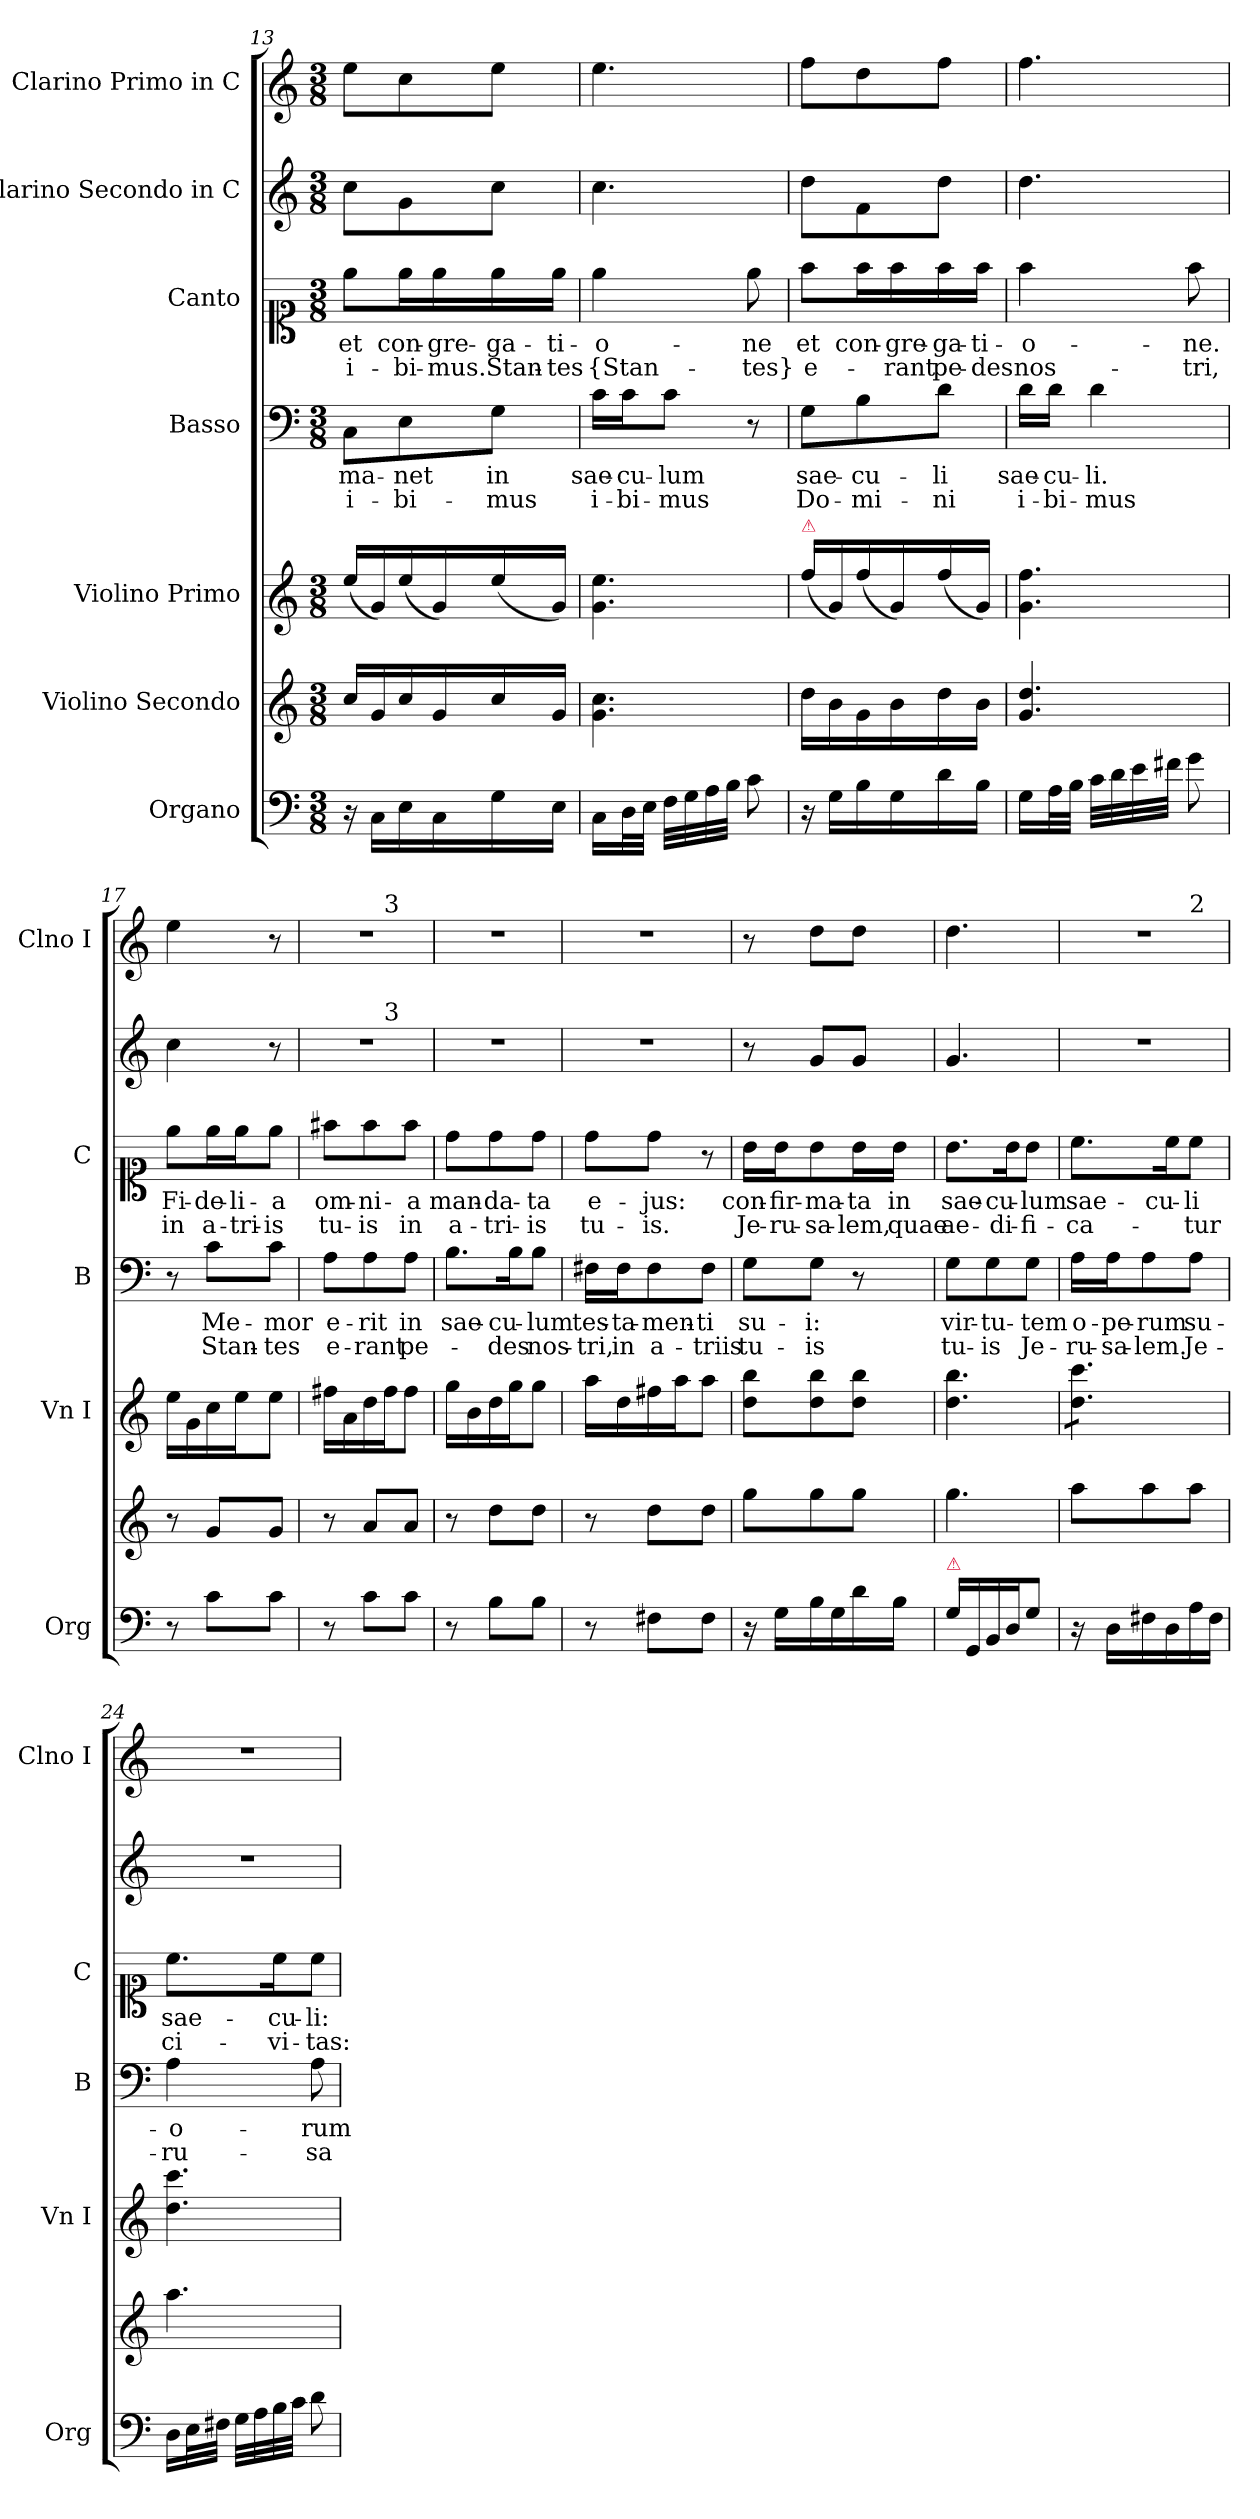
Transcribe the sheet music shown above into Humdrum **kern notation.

**kern	**kern	**kern	**kern	**text	**text	**kern	**text	**text	**kern	**kern
*part7	*part6	*part5	*part4	*part4	*part4	*part3	*part3	*part3	*part2	*part1
*staff7	*staff6	*staff5	*staff4	*staff4	*staff4	*staff3	*staff3	*staff3	*staff2	*staff1
*I"Organo	*I"Violino Secondo	*I"Violino Primo	*I"Basso	*	*	*I"Canto	*	*	*I"Clarino Secondo in C	*I"Clarino Primo in C
*I'Org	*	*I'Vn I	*I'B	*	*	*I'C	*	*	*	*I'Clno I
*clefF4	*clefG2	*clefG2	*clefF4	*	*	*clefC1	*	*	*clefG2	*clefG2
*k[]	*k[]	*k[]	*k[]	*	*	*k[]	*	*	*k[]	*k[]
*M3/8	*M3/8	*M3/8	*M3/8	*	*	*M3/8	*	*	*M3/8	*M3/8
=13	=13	=13	=13	=13	=13	=13	=13	=13	=13	=13
16r	16cc\LL	(>16ee\LL	8C\L	ma-	i-	8ee\L	et	i-	8cc\L	8ee\L
16C/LL	16g/	16g/)	.	.	.	.	.	.	.	.
16E\	16cc\	(>16ee\	8E\	-net	-bi-	16ee\L	con-	-bi-	8g/	8cc\
16C/	16g/	16g/)	.	.	.	16ee\	-gre-	-mus.	.	.
16G\	16cc\	(>16ee\	8G\J	in	-mus	16ee\	-ga-	Stan-	8cc\J	8ee\J
16E\JJ	16g/JJ	16g/JJ)	.	.	.	16ee\JJ	-ti-	-tes	.	.
=14	=14	=14	=14	=14	=14	=14	=14	=14	=14	=14
16C/LL	4.g\ 4.cc\	4.g\ 4.ee\	16c\LL	sae-	i-	4ee\	-o-	{Stan-	4.cc\	4.ee\
32D\L	.	.	16c\J	-cu-	-bi-	.	.	.	.	.
32E\JJJ	.	.	.	.	.	.	.	.	.	.
32F\LLL	.	.	8c\J	-lum	-mus	.	.	.	.	.
32G\	.	.	.	.	.	.	.	.	.	.
32A\	.	.	.	.	.	.	.	.	.	.
32B\JJJ	.	.	.	.	.	.	.	.	.	.
8c\	.	.	8r	.	.	8ee\	-ne	-tes}	.	.
=15	=15	=15	=15	=15	=15	=15	=15	=15	=15	=15
!	!	!LO:TX:a:color=crimson:t=⚠	!	!	!	!	!	!	!	!
16r	16dd\LL	(>16ff\LL	8G\L	sae-	Do-	8ff\L	et	e-	8dd\L	8ff\L
16G\LL	16b\	16g/)	.	.	.	.	.	.	.	.
16B\	16g/	(>16ff\	8B\	-cu-	-mi-	16ff\L	con-	.	8f/	8dd\
16G\	16b\	16g/)	.	.	.	16ff\	-gre-	-rant	.	.
16d\	16dd\	(>16ff\	8d\J	-li	-ni	16ff\	-ga-	pe-	8dd\J	8ff\J
16B\JJ	16b\JJ	16g/JJ)	.	.	.	16ff\JJ	-ti-	-des	.	.
=16	=16	=16	=16	=16	=16	=16	=16	=16	=16	=16
16G\LL	4.g/ 4.dd/	4.g\ 4.ff\	16d\LL	sae-	i-	4ff\	-o-	nos-	4.dd\	4.ff\
32A\L	.	.	16d\JJ	-cu-	-bi-	.	.	.	.	.
32B\JJJ	.	.	.	.	.	.	.	.	.	.
32c\LLL	.	.	4d\	-li.	-mus	.	.	.	.	.
32d\	.	.	.	.	.	.	.	.	.	.
32e\	.	.	.	.	.	.	.	.	.	.
32f#X\JJJ	.	.	.	.	.	.	.	.	.	.
8g\	.	.	.	.	.	8ff\	-ne.	-tri,	.	.
=17	=17	=17	=17	=17	=17	=17	=17	=17	=17	=17
8r	8r	16ee\LL	8r	.	.	8ee\L	Fi-	in	4cc\	4ee\
.	.	16g/	.	.	.	.	.	.	.	.
8c\L	8g/L	16cc\	8c\L	Me-	Stan-	16ee\L	-de-	a-	.	.
.	.	16ee\J	.	.	.	16ee\J	-li-	-tri-	.	.
8c\J	8g/J	8ee\J	8c\J	-mor	-tes	8ee\J	-a	-is	8r	8r
=18	=18	=18	=18	=18	=18	=18	=18	=18	=18	=18
*	*	*	*	*	*	*	*	*	*^	*^
8r	8r	16ff#X\LL	8A\L	e-	e-	8ff#X\L	om-	tu-	4.r	8.ryy	4.r	8.ryy
.	.	16a/	.	.	.	.	.	.	.	.	.	.
8c\L	8a/L	16dd\	8A\	-rit	-rant	8ff#\	-ni-	-is	.	.	.	.
!	!	!	!	!	!	!	!	!	!	!	!	!LO:TX:a:t=3
!	!	!	!	!	!	!	!	!	!	!LO:TX:a:t=3	!	!
.	.	16ff#\J	.	.	.	.	.	.	.	8.ryy	.	8.ryy
8c\J	8a/J	8ff#\J	8A\J	in	pe-	8ff#\J	-a	in	.	.	.	.
*	*	*	*	*	*	*	*	*	*v	*v	*	*
*	*	*	*	*	*	*	*	*	*	*v	*v
=19	=19	=19	=19	=19	=19	=19	=19	=19	=19	=19
8r	8r	16gg\LL	8.B\L	sae-	.	8dd\L	man-	a-	4.r	4.r
.	.	16b\	.	.	.	.	.	.	.	.
8B\L	8dd\L	16dd\	.	.	.	8dd\	-da-	-tri-	.	.
.	.	16gg\J	16B\K	-cu-	-des	.	.	.	.	.
8B\J	8dd\J	8gg\J	8B\J	-lum	nos-	8dd\J	-ta	-is	.	.
=20	=20	=20	=20	=20	=20	=20	=20	=20	=20	=20
8r	8r	16aa\LL	16F#X\LL	tes-	-tri,	8dd\L	e-	tu-	4.r	4.r
.	.	16dd\	16F#\J	-ta-	in	.	.	.	.	.
8F#X\L	8dd\L	16ff#X\	8F#\	-men-	a-	8dd\J	-jus:	-is.	.	.
.	.	16aa\J	.	.	.	.	.	.	.	.
8F#\J	8dd\J	8aa\J	8F#\J	-ti	-triis	8r	.	.	.	.
=21	=21	=21	=21	=21	=21	=21	=21	=21	=21	=21
16r	8gg\L	8dd\ 8bb\L	8G\L	su-	tu-	16b\LL	con-	Je-	8r	8r
16G\LL	.	.	.	.	.	16b\J	-fir-	-ru-	.	.
16B\	8gg\	8dd\ 8bb\	8G\J	-i:	-is	8b\	-ma-	-sa-	8g/L	8dd\L
16G\	.	.	.	.	.	.	.	.	.	.
16d\	8gg\J	8dd\ 8bb\J	8r	.	.	16b\L	-ta	-lem,	8g/J	8dd\J
16B\JJ	.	.	.	.	.	16b\JJ	in	quae	.	.
=22	=22	=22	=22	=22	=22	=22	=22	=22	=22	=22
!LO:TX:a:color=crimson:t=⚠	!	!	!	!	!	!	!	!	!	!
16G\LL	4.gg\	4.dd\ 4.bb\	8G\L	vir-	tu-	8.b\L	sae-	ae-	4.g/	4.dd\
16GG/	.	.	.	.	.	.	.	.	.	.
16BB/	.	.	8G\	-tu-	-is	.	.	.	.	.
16D/J	.	.	.	.	.	16b\K	-cu-	-di-	.	.
8G/J	.	.	8G\J	-tem	Je-	8b\J	-lum	-fi-	.	.
=23	=23	=23	=23	=23	=23	=23	=23	=23	=23	=23
*	*	*	*	*	*	*	*	*	*	*^
*	*	*tremolo	*	*	*	*	*	*	*	*	*
16r	8aa\L	8dd\ 8ccc\L	16A\LL	o-	-ru-	8.cc\L	sae-	-ca-	4.r	4.r	4ryy
16D\LL	.	.	16A\J	-pe-	-sa-	.	.	.	.	.	.
16F#X\	8aa\	8dd\ 8ccc\	8A\	-rum	-lem.	.	.	.	.	.	.
16D\	.	.	.	.	.	16cc\K	-cu-	.	.	.	.
!	!	!	!	!	!	!	!	!	!	!	!LO:TX:a:t=2
16A\	8aa\J	8dd\ 8ccc\J	8A\J	su-	Je-	8cc\J	-li	-tur	.	.	8ryy
*	*	*Xtremolo	*	*	*	*	*	*	*	*	*
16F#\JJ	.	.	.	.	.	.	.	.	.	.	.
*	*	*	*	*	*	*	*	*	*	*v	*v
=24	=24	=24	=24	=24	=24	=24	=24	=24	=24	=24
16D\LL	4.aa\	4.dd\ 4.ccc\	4A\	-o-	-ru-	8.cc\L	sae-	ci-	4.r	4.r
32E\L	.	.	.	.	.	.	.	.	.	.
32F#X\JJJ	.	.	.	.	.	.	.	.	.	.
32G\LLL	.	.	.	.	.	.	.	.	.	.
32A\	.	.	.	.	.	.	.	.	.	.
32B\	.	.	.	.	.	16cc\K	-cu-	-vi-	.	.
32c\JJJ	.	.	.	.	.	.	.	.	.	.
8d\	.	.	8A\	-rum	-sa-	8cc\J	-li:	-tas:	.	.
=	=	=	=	=	=	=	=	=	=	=
*-	*-	*-	*-	*-	*-	*-	*-	*-	*-	*-
